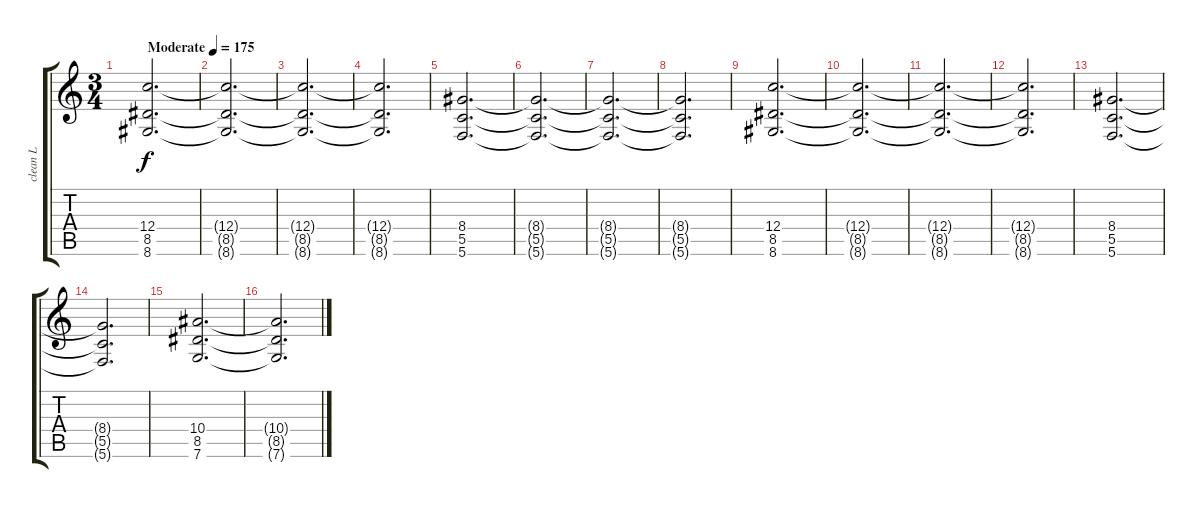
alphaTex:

\track ("clean L" "clean L") {instrument electricguitarjazz}
\staff {score tabs}
\tuning (D4 A3 F3 C3 G2 C2) {hide}
\ts (3 4)
\tempo (175 "Moderate")
\clef g2
\ks c
(12.4 8.5 8.6).2{d dy f instrument electricguitarjazz} |
(12.4{t} 8.5{t} 8.6{t}).2{d} |
(12.4{t} 8.5{t} 8.6{t}).2{d} |
(12.4{t} 8.5{t} 8.6{t}).2{d} |
(8.4 5.5 5.6).2{d} |
(8.4{t} 5.5{t} 5.6{t}).2{d} |
(8.4{t} 5.5{t} 5.6{t}).2{d} |
(8.4{t} 5.5{t} 5.6{t}).2{d} |
(12.4 8.5 8.6).2{d} |
(12.4{t} 8.5{t} 8.6{t}).2{d} |
(12.4{t} 8.5{t} 8.6{t}).2{d} |
(12.4{t} 8.5{t} 8.6{t}).2{d} |
(8.4 5.5 5.6).2{d} |
(8.4{t} 5.5{t} 5.6{t}).2{d} |
(10.4 8.5 7.6).2{d} |
(10.4{t} 8.5{t} 7.6{t}).2{d}
